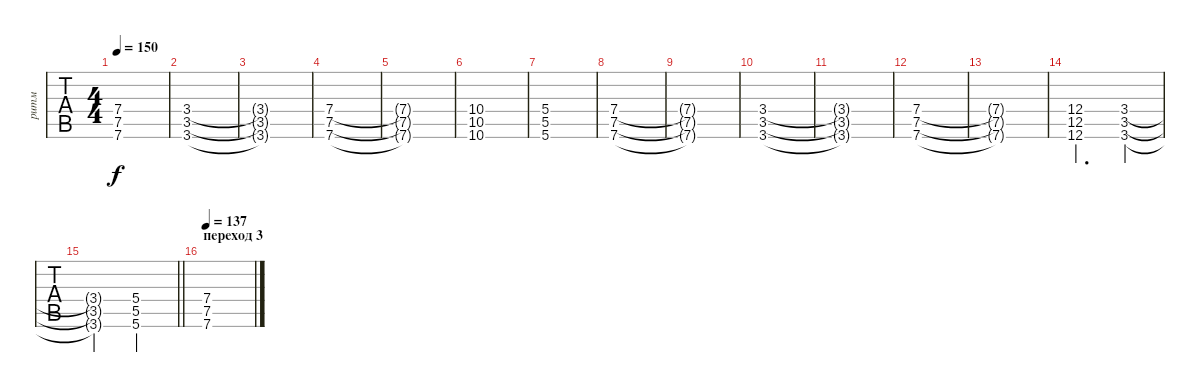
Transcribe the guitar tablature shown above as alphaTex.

\track ("ритм" "ритм") {instrument distortionguitar}
\staff {tabs}
\tuning (E4 B3 G3 D3 A2 D2) {hide}
\ts (4 4)
\tempo 150
\clef g2
\ks c
(7.4{t} 7.5{t} 7.6{t}).1{dy f} |
(3.4 3.5 3.6).1 |
(3.4{t} 3.5{t} 3.6{t}).1 |
(7.4 7.5 7.6).1 |
(7.4{t} 7.5{t} 7.6{t}).1 |
(10.4 10.5 10.6).1 |
(5.4 5.5 5.6).1 |
(7.4 7.5 7.6).1 |
(7.4{t} 7.5{t} 7.6{t}).1 |
(3.4 3.5 3.6).1 |
(3.4{t} 3.5{t} 3.6{t}).1 |
(7.4 7.5 7.6).1 |
(7.4{t} 7.5{t} 7.6{t}).1 |
(12.4 12.5 12.6).2{d} (3.4 3.5 3.6).4 |
\barLineRight lightlight
(3.4{t} 3.5{t} 3.6{t}).2 (5.4 5.5 5.6).2 |
\section ("" "переход 3")
\tempo 137
(7.4 7.5 7.6).1
